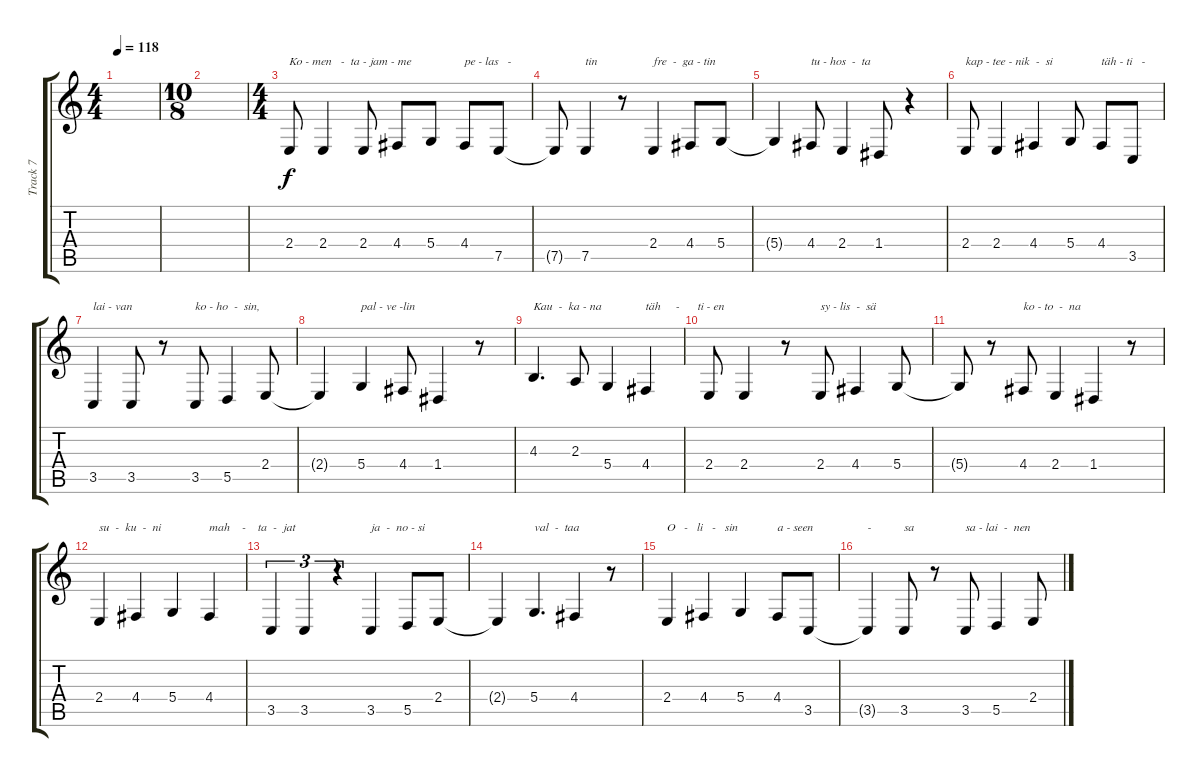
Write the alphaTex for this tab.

\track ("Track 7" "Track 7") {instrument clarinet}
\staff {score tabs}
\tuning (E4 B3 G3 D3 A2 E2) {hide}
\ts (4 4)
\tempo 118
\clef g2
\ks c
|
\ts (10 8)
|
\ts (4 4)
2.4.8{txt "Ko - men   -  ta - jam - me" instrument clarinet} 2.4.4 2.4.8 4.4.8 5.4.8 4.4.8{txt "pe - las   -"} 7.5.8 |
7.5{t}.8 7.5.4{txt "tin"} r.8 2.4.4{txt "fre  -  ga - tin"} 4.4.8 5.4.8 |
5.4{t}.4 4.4.8{txt "tu - hos  -  ta"} 2.4.4 1.4.8 r.4 |
2.4.8{txt "kap - tee - nik  -  si"} 2.4.4 4.4.4 5.4.8 4.4.8{txt "täh - ti   -"} 3.5.8 |
3.5.4{txt "lai - van"} 3.5.8 r.8 3.5.8{txt "ko - ho  -  sin,"} 5.5.4 2.4.8 |
2.4{t}.4 5.4.4{txt "pal - ve -lin"} 4.4.8 1.4.4 r.8 |
4.3.4{d txt "Kau  -  ka - na"} 2.3.8 5.4.4 4.4.4{txt "täh     -      ti - en"} |
2.4.8 2.4.4 r.8 2.4.8{txt "sy - lis  -  sä"} 4.4.4 5.4.8 |
5.4{t}.8 r.8 4.4.8{txt "ko - to  -  na"} 2.4.4 1.4.4 r.8 |
2.4.4{txt "su  -  ku  -  ni"} 4.4.4 5.4.4 4.4.4{txt "mah    -    ta  -  jat"} |
3.5.4{tu (3 2)} 3.5.4{tu (3 2)} r.4{tu (3 2)} 3.5.4{txt "ja  -  no - si"} 5.5.8 2.4.8 |
2.4{t}.4 5.4.4{d txt "val  -  taa"} 4.4.4 r.8 |
2.4.4{txt "O   -   li   -   sin"} 4.4.4 5.4.4 4.4.8{txt "a - seen       "} 3.5.8 |
3.5{t}.4{txt "-"} 3.5.8{txt "sa"} r.8 3.5.8{txt "sa - lai  -  nen"} 5.5.4 2.4.8
